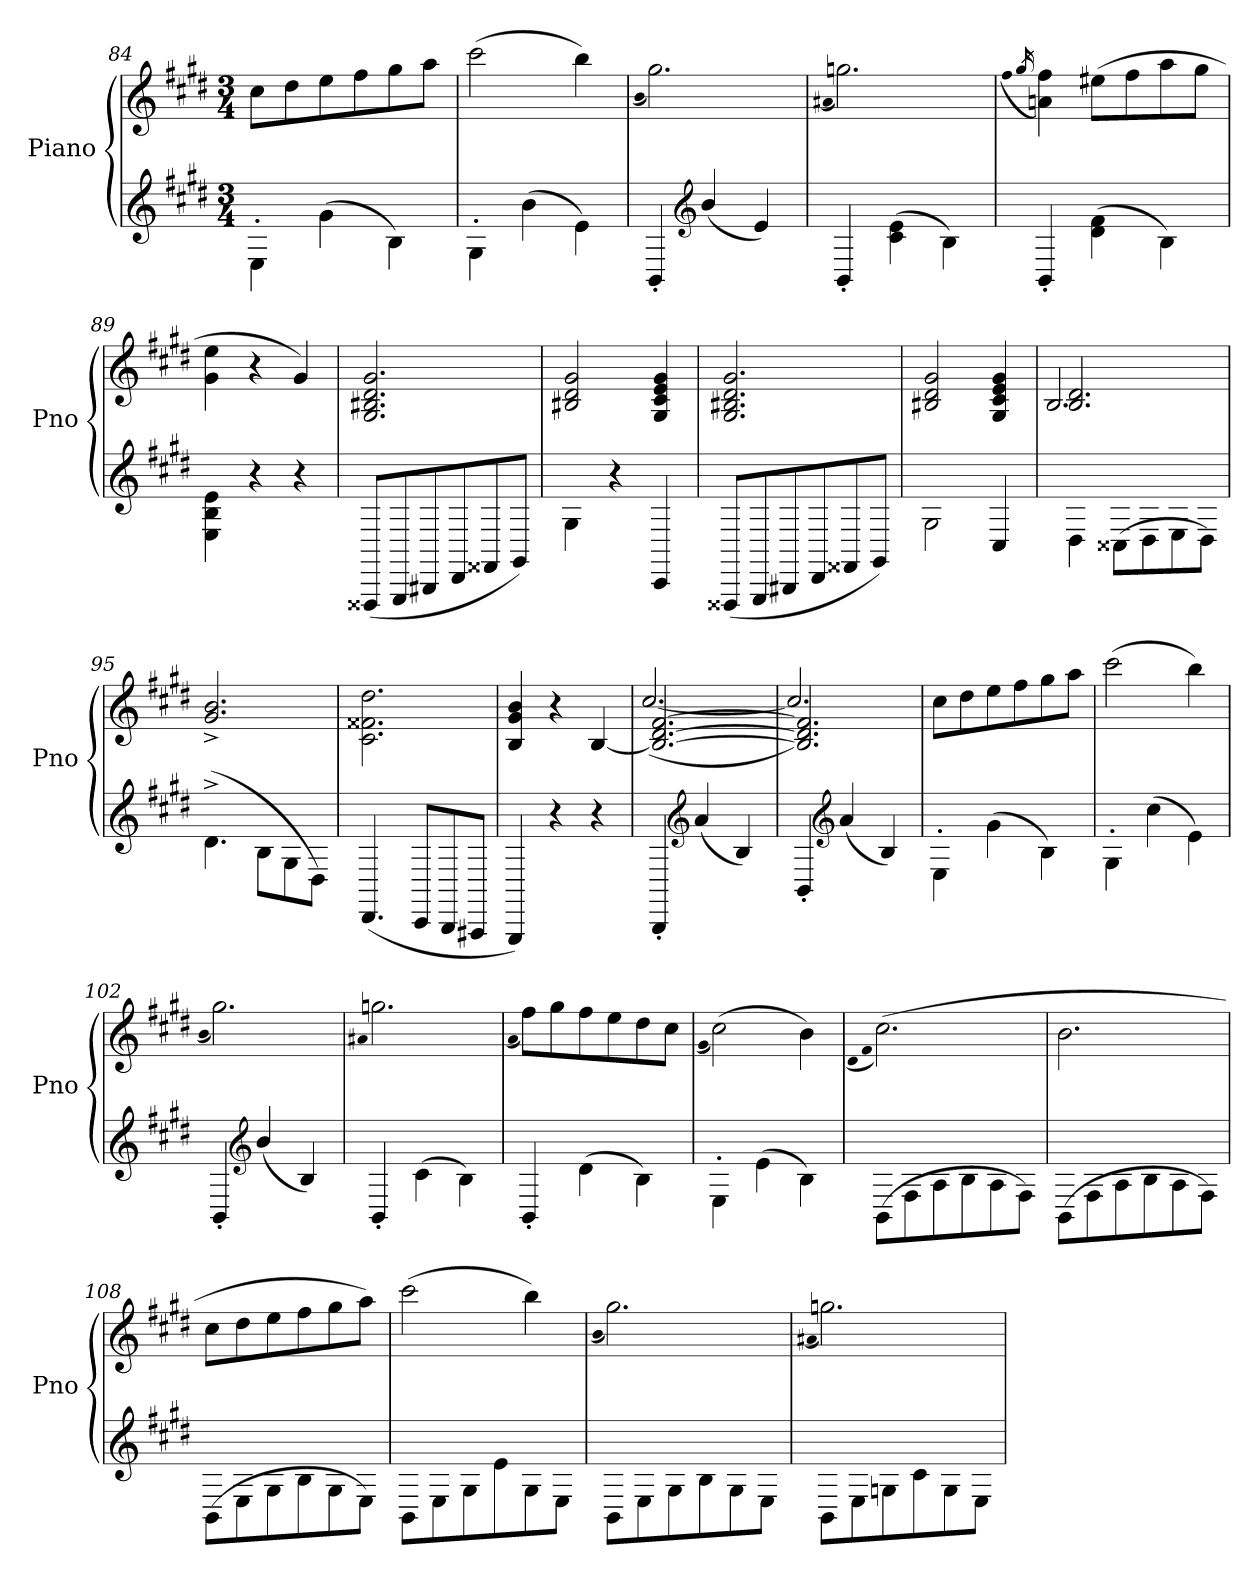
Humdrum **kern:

**kern	**kern
*part1	*part1
*staff2	*staff1
*I"Piano	*
*I'Pno	*
*clefG2	*clefG2
*k[f#c#g#d#]	*k[f#c#g#d#]
*M3/4	*M3/4
=84	=84
4E'\	8cc#\L
.	8dd#\
(4g#\	8ee\
.	8ff#\
4B\)	8gg#\
.	8aa\J
=85	=85
4G#'\	(2ccc#\
(4b\	.
4e\)	4bb\)
=86	=86
.	(qb
4BB'/	2.gg#\)
*clefG2	*
(4b/	.
4e/)	.
=87	=87
.	(qa#X
4BB'/	2.ggn\)
(4c#\ 4e\	.
4B\)	.
=88	=88
.	(qff#
.	16qgg#/JJ
4BB'/	4an\ 4ff#\)
(4d#\ 4f#\	(8ee#X\L
.	8ff#\
4B\)	8aa\
.	8gg#\J
=89	=89
4E\ 4B\ 4e\	4g#\ 4ee\
4r	4r
4r	4g#/)
=90	=90
(8FFF##X/L	2.G#/ 2.B#X/ 2.d#/ 2.g#/
8GGG#/	.
8BBB#X/	.
8DD#/	.
8FF##X/	.
8GG#/J)	.
=91	=91
4G#\	2B#X/ 2d#/ 2g#/
4r	.
4CC#/	4G#/ 4c#/ 4e/ 4g#/
=92	=92
(8FFF##X/L	2.G#/ 2.B#X/ 2.d#/ 2.g#/
8GGG#/	.
8BBB#X/	.
8DD#/	.
8FF##X/	.
8GG#/J)	.
=93	=93
2G#\	2B#X/ 2d#/ 2g#/
4C#/	4G#/ 4c#/ 4e/ 4g#/
=94	=94
*	*^
4D#\	2.B/ 2.d#/	2.B/
(8C##X\L	.	.
8D#\	.	.
8E\	.	.
8D#\J)	.	.
*	*v	*v
=95	=95
(4.d#^\	2.g#^/ 2.b^/
8B\L	.
8G#\	.
8D#\J)	.
=96	=96
(4.DD#/	2.c#\ 2.f##X\ 2.dd#\
8CC#/L	.
8BBB/	.
8AAA#X/J	.
=97	=97
4GGG#/)	4B/ 4g#/ 4b/
4r	4r
4r	[4B/
=98	=98
*	*^
4BBB'/	2.B_/ [2.d#/ [2.f#/	([2.cc#/
*clefG2	*	*
(4a/	.	.
4B/)	.	.
=99	=99	=99
4BB'/	2.B]/ 2.d#]/ 2.f#]/	2.cc#/])
*clefG2	*	*
(4a/	.	.
4B/)	.	.
*	*v	*v
=100	=100
4E'\	8cc#\L
.	8dd#\
(4g#\	8ee\
.	8ff#\
4B\)	8gg#\
.	8aa\J
=101	=101
4G#'\	(2ccc#\
(4cc#\	.
4e\)	4bb\)
=102	=102
.	(qb
4BB'/	2.gg#\)
*clefG2	*
(4b/	.
4B/)	.
=103	=103
.	qa#X
4BB'/	2.ggn\
(4c#\	.
4B\)	.
=104	=104
.	(qa
4BB'/	8ff#\L)
.	8gg#\
(4d#\	8ff#\
.	8ee\
4B\)	8dd#\
.	8cc#\J
=105	=105
.	(qg#
4E'\	(2cc#\)
(4e\	.
4B\)	4b\)
=106	=106
.	(qd#
.	qf#
(8BB\L	(2.cc#\)
8F#\	.
8A\	.
8B\	.
8A\	.
8F#\J)	.
=107	=107
(8BB\L	2.b\
8F#\	.
8A\	.
8B\	.
8A\	.
8F#\J)	.
=108	=108
(8BB\L	8cc#\L
8E\	8dd#\
8G#\	8ee\
8B\	8ff#\
8G#\	8gg#\
8E\J)	8aa\J)
=109	=109
8BB\L	(2ccc#\
8E\	.
8G#\	.
8e\	.
8G#\	4bb\)
8E\J	.
=110	=110
.	(qb
8BB\L	2.gg#\)
8E\	.
8G#\	.
8B\	.
8G#\	.
8E\J	.
=111	=111
.	(qa#X
8BB\L	2.ggn\)
8E\	.
8Gn\	.
8c#\	.
8G\	.
8E\J	.
=	=
*-	*-
